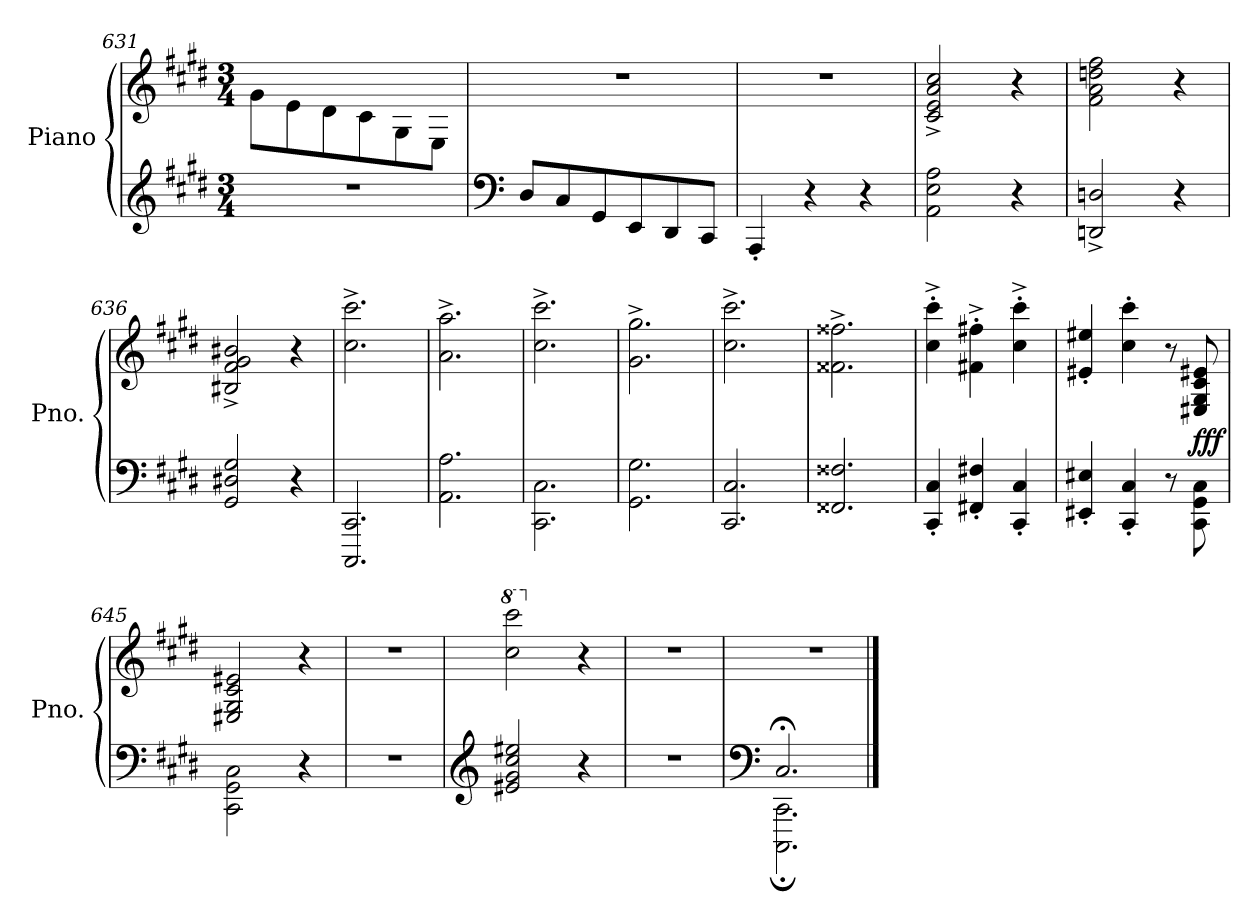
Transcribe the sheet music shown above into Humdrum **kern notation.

**kern	**kern	**dynam
*part1	*part1	*part1
*staff2	*staff1	*staff1/2
*I"Piano	*	*
*I'Pno.	*	*
*clefG2	*clefG2	*
*k[f#c#g#d#]	*k[f#c#g#d#]	*
*M3/4	*M3/4	*
=631	=631	=631
2.r	8g#\L	.
.	8e\	.
.	8d#\	.
.	8c#\	.
.	8G#\	.
.	8E\J	.
!!LO:PB:g=z
=632	=632	=632
*clefF4	*	*
8D#/L	2.r	.
8C#/	.	.
8GG#/	.	.
8EE/	.	.
8DD#/	.	.
8CC#/J	.	.
=633	=633	=633
4AAA'/	2.r	.
4r	.	.
4r	.	.
=634	=634	=634
2AA\ 2E\ 2A\	2c#/^ 2e/^ 2a/^ 2cc#/^	.
4r	4r	.
=635	=635	=635
2DDn/^ 2Dn/^	2f#\ 2a\ 2ddn\ 2ff#\	.
4r	4r	.
=636	=636	=636
2GG#/ 2D#X/ 2G#/	2B#X/^ 2f#/^ 2g#/^ 2b#X/^	.
4r	4r	.
=637	=637	=637
2.CCC#/ 2.CC#/	2.cc#\^ 2.ccc#\^	.
=638	=638	=638
2.AA\ 2.A\	2.a\^ 2.aa\^	.
=639	=639	=639
2.CC#\ 2.C#\	2.cc#\^ 2.ccc#\^	.
=640	=640	=640
2.GG#\ 2.G#\	2.g#\^ 2.gg#\^	.
=641	=641	=641
2.CC#/ 2.C#/	2.cc#\^ 2.ccc#\^	.
=642	=642	=642
2.FF##X/ 2.F##X/	2.f##X\^ 2.ff##X\^	.
=643	=643	=643
4CC#/' 4C#/'	4cc#\^' 4ccc#\^'	.
4FF#X/' 4F#X/'	4f#X\^' 4ff#X\^'	.
4CC#/' 4C#/'	4cc#\^' 4ccc#\^'	.
!!LO:LB:g=z
=644	=644	=644
4EE#X/' 4E#X/'	4e#X/' 4ee#X/'	.
4CC#/' 4C#/'	4cc#\' 4ccc#\'	.
8r	8r	.
!	!	!LO:DY:a=2
8CC#\ 8GG#\ 8C#\	8E#X/ 8G#/ 8c#/ 8e#X/	fff
=645	=645	=645
2CC#\ 2GG#\ 2C#\	2E#X/ 2G#/ 2c#/ 2e#X/	.
4r	4r	.
=646	=646	=646
2.r	2.r	.
=647	=647	=647
*clefG2	*	*
*	*8va	*
2e#X/ 2g#/ 2cc#/ 2ee#X/	2ccc#\ 2cccc#\	.
*	*X8va	*
4r	4r	.
=648	=648	=648
2.r	2.r	.
=649	=649	=649
*clefF4	*	*
*^	*	*
2.CCC#\; 2.CC#\;	2.C#;</	2.r	.
*v	*v	*	*
==	==	==
*-	*-	*-
